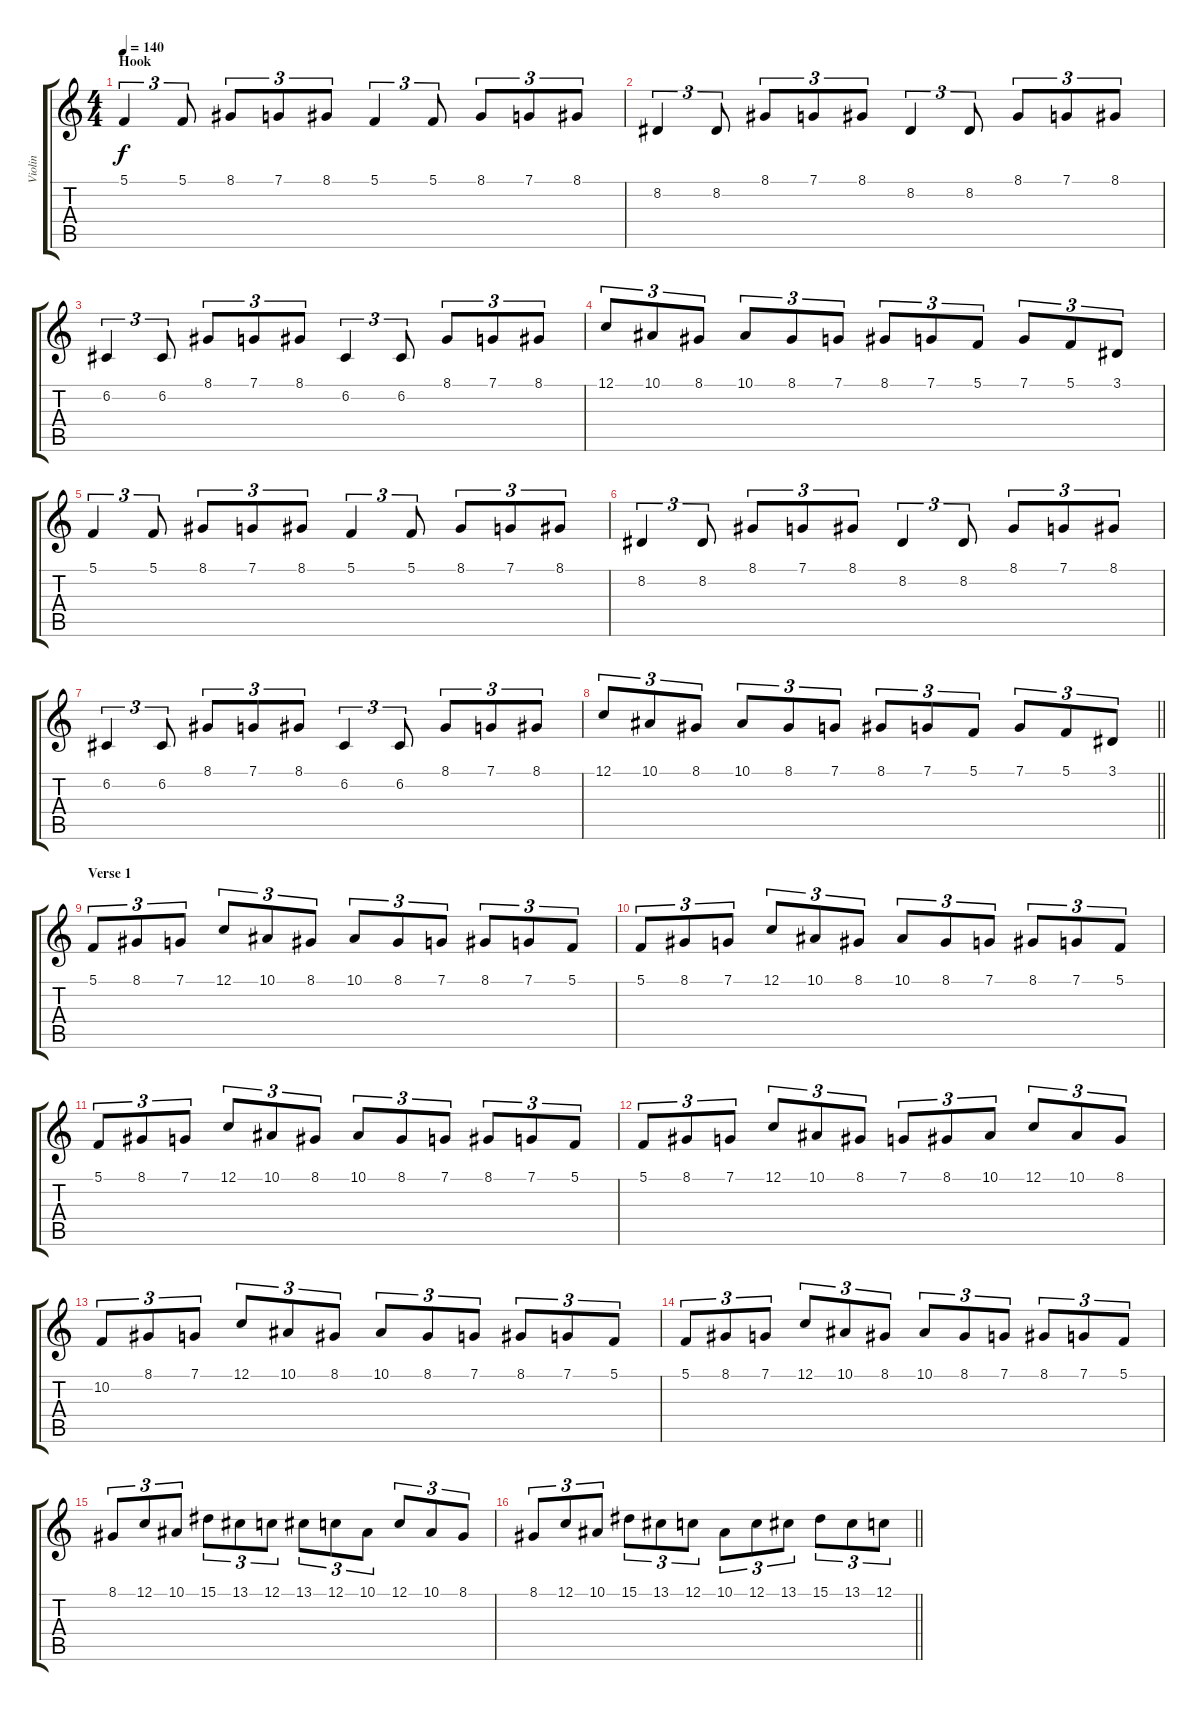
\track ("Violin" "Violin") {instrument violin}
\staff {score tabs}
\tuning (C4 G3 Eb3 Bb2 F2 C2) {hide}
\ts (4 4)
\section ("" "Hook")
\tempo 140
\clef g2
\ks c
5.1.4{tu (3 2) dy f} 5.1.8{tu (3 2)} 8.1.8{tu (3 2)} 7.1.8{tu (3 2)} 8.1.8{tu (3 2)} 5.1.4{tu (3 2)} 5.1.8{tu (3 2)} 8.1.8{tu (3 2)} 7.1.8{tu (3 2)} 8.1.8{tu (3 2)} |
8.2.4{tu (3 2)} 8.2.8{tu (3 2)} 8.1.8{tu (3 2)} 7.1.8{tu (3 2)} 8.1.8{tu (3 2)} 8.2.4{tu (3 2)} 8.2.8{tu (3 2)} 8.1.8{tu (3 2)} 7.1.8{tu (3 2)} 8.1.8{tu (3 2)} |
6.2.4{tu (3 2)} 6.2.8{tu (3 2)} 8.1.8{tu (3 2)} 7.1.8{tu (3 2)} 8.1.8{tu (3 2)} 6.2.4{tu (3 2)} 6.2.8{tu (3 2)} 8.1.8{tu (3 2)} 7.1.8{tu (3 2)} 8.1.8{tu (3 2)} |
12.1.8{tu (3 2)} 10.1.8{tu (3 2)} 8.1.8{tu (3 2)} 10.1.8{tu (3 2)} 8.1.8{tu (3 2)} 7.1.8{tu (3 2)} 8.1.8{tu (3 2)} 7.1.8{tu (3 2)} 5.1.8{tu (3 2)} 7.1.8{tu (3 2)} 5.1.8{tu (3 2)} 3.1.8{tu (3 2)} |
5.1.4{tu (3 2)} 5.1.8{tu (3 2)} 8.1.8{tu (3 2)} 7.1.8{tu (3 2)} 8.1.8{tu (3 2)} 5.1.4{tu (3 2)} 5.1.8{tu (3 2)} 8.1.8{tu (3 2)} 7.1.8{tu (3 2)} 8.1.8{tu (3 2)} |
8.2.4{tu (3 2)} 8.2.8{tu (3 2)} 8.1.8{tu (3 2)} 7.1.8{tu (3 2)} 8.1.8{tu (3 2)} 8.2.4{tu (3 2)} 8.2.8{tu (3 2)} 8.1.8{tu (3 2)} 7.1.8{tu (3 2)} 8.1.8{tu (3 2)} |
6.2.4{tu (3 2)} 6.2.8{tu (3 2)} 8.1.8{tu (3 2)} 7.1.8{tu (3 2)} 8.1.8{tu (3 2)} 6.2.4{tu (3 2)} 6.2.8{tu (3 2)} 8.1.8{tu (3 2)} 7.1.8{tu (3 2)} 8.1.8{tu (3 2)} |
\barLineRight lightlight
12.1.8{tu (3 2)} 10.1.8{tu (3 2)} 8.1.8{tu (3 2)} 10.1.8{tu (3 2)} 8.1.8{tu (3 2)} 7.1.8{tu (3 2)} 8.1.8{tu (3 2)} 7.1.8{tu (3 2)} 5.1.8{tu (3 2)} 7.1.8{tu (3 2)} 5.1.8{tu (3 2)} 3.1.8{tu (3 2)} |
\section ("" "Verse 1")
5.1.8{tu (3 2)} 8.1.8{tu (3 2)} 7.1.8{tu (3 2)} 12.1.8{tu (3 2)} 10.1.8{tu (3 2)} 8.1.8{tu (3 2)} 10.1.8{tu (3 2)} 8.1.8{tu (3 2)} 7.1.8{tu (3 2)} 8.1.8{tu (3 2)} 7.1.8{tu (3 2)} 5.1.8{tu (3 2)} |
5.1.8{tu (3 2)} 8.1.8{tu (3 2)} 7.1.8{tu (3 2)} 12.1.8{tu (3 2)} 10.1.8{tu (3 2)} 8.1.8{tu (3 2)} 10.1.8{tu (3 2)} 8.1.8{tu (3 2)} 7.1.8{tu (3 2)} 8.1.8{tu (3 2)} 7.1.8{tu (3 2)} 5.1.8{tu (3 2)} |
5.1.8{tu (3 2)} 8.1.8{tu (3 2)} 7.1.8{tu (3 2)} 12.1.8{tu (3 2)} 10.1.8{tu (3 2)} 8.1.8{tu (3 2)} 10.1.8{tu (3 2)} 8.1.8{tu (3 2)} 7.1.8{tu (3 2)} 8.1.8{tu (3 2)} 7.1.8{tu (3 2)} 5.1.8{tu (3 2)} |
5.1.8{tu (3 2)} 8.1.8{tu (3 2)} 7.1.8{tu (3 2)} 12.1.8{tu (3 2)} 10.1.8{tu (3 2)} 8.1.8{tu (3 2)} 7.1.8{tu (3 2)} 8.1.8{tu (3 2)} 10.1.8{tu (3 2)} 12.1.8{tu (3 2)} 10.1.8{tu (3 2)} 8.1.8{tu (3 2)} |
10.2.8{tu (3 2)} 8.1.8{tu (3 2)} 7.1.8{tu (3 2)} 12.1.8{tu (3 2)} 10.1.8{tu (3 2)} 8.1.8{tu (3 2)} 10.1.8{tu (3 2)} 8.1.8{tu (3 2)} 7.1.8{tu (3 2)} 8.1.8{tu (3 2)} 7.1.8{tu (3 2)} 5.1.8{tu (3 2)} |
5.1.8{tu (3 2)} 8.1.8{tu (3 2)} 7.1.8{tu (3 2)} 12.1.8{tu (3 2)} 10.1.8{tu (3 2)} 8.1.8{tu (3 2)} 10.1.8{tu (3 2)} 8.1.8{tu (3 2)} 7.1.8{tu (3 2)} 8.1.8{tu (3 2)} 7.1.8{tu (3 2)} 5.1.8{tu (3 2)} |
8.1.8{tu (3 2)} 12.1.8{tu (3 2)} 10.1.8{tu (3 2)} 15.1.8{tu (3 2)} 13.1.8{tu (3 2)} 12.1.8{tu (3 2)} 13.1.8{tu (3 2)} 12.1.8{tu (3 2)} 10.1.8{tu (3 2)} 12.1.8{tu (3 2)} 10.1.8{tu (3 2)} 8.1.8{tu (3 2)} |
\barLineRight lightlight
8.1.8{tu (3 2)} 12.1.8{tu (3 2)} 10.1.8{tu (3 2)} 15.1.8{tu (3 2)} 13.1.8{tu (3 2)} 12.1.8{tu (3 2)} 10.1.8{tu (3 2)} 12.1.8{tu (3 2)} 13.1.8{tu (3 2)} 15.1.8{tu (3 2)} 13.1.8{tu (3 2)} 12.1.8{tu (3 2)}
